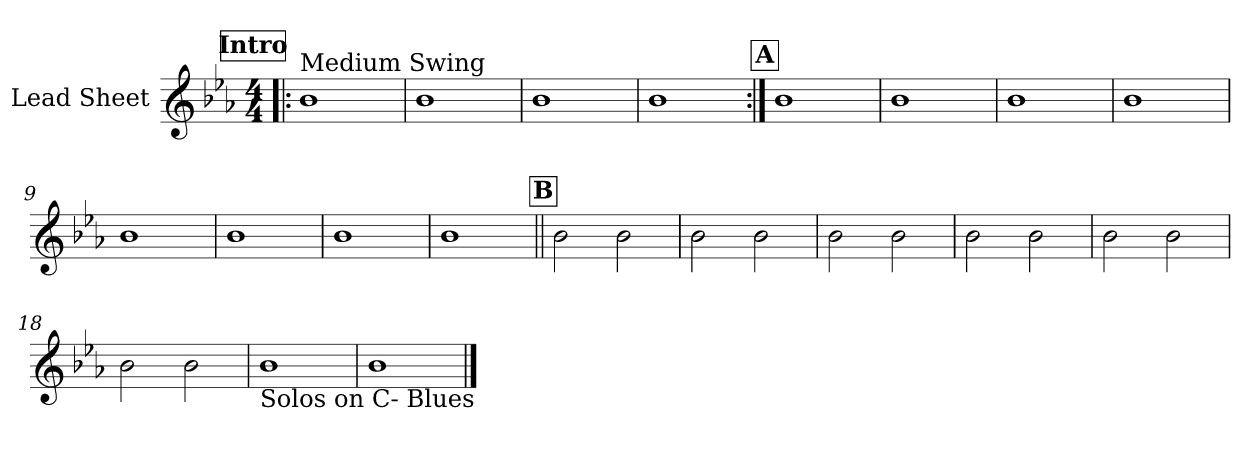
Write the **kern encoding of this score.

**kern
*part1
*staff1
*I"Lead Sheet
*clefG2
*k[b-e-a-]
*c:
*M4/4
!!LO:REH:place=s1:a:fs=14:t=Intro
=1!|:
!LO:TX:a:t=Medium Swing
1b-
=2
1b-
=3
1b-
=4
1b-
!!LO:LB:g=z
!!LO:REH:place=s1:a:fs=14:t=A
=5:|!
1b-
=6
1b-
=7
1b-
=8
1b-
!!LO:LB:g=z
=9
1b-
=10
1b-
=11
1b-
=12
1b-
!!LO:LB:g=z
!!LO:REH:place=s1:a:fs=14:t=B
=13||
2b-\
2b-\
=14
2b-\
2b-\
=15
2b-\
2b-\
=16
2b-\
2b-\
!!LO:LB:g=z
=17
2b-\
2b-\
=18
2b-\
2b-\
=19
!LO:TX:b:t=Solos on C- Blues
1b-
=20
1b-
==
*-
